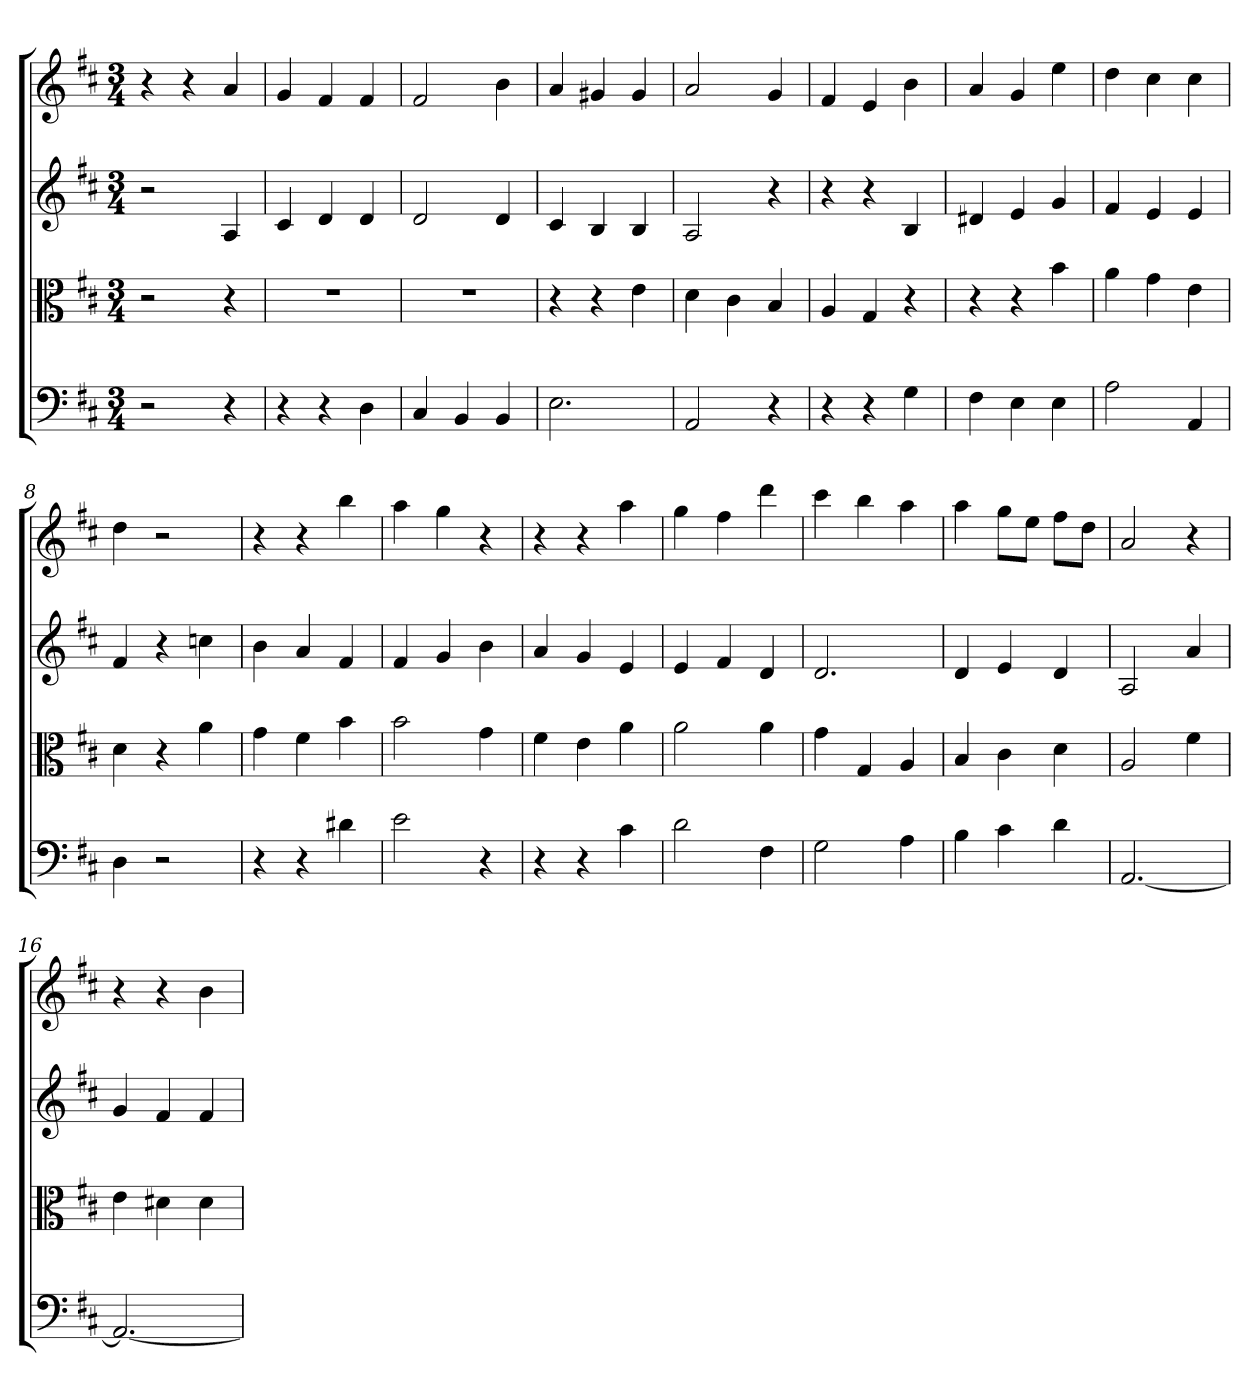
**kern	**kern	**kern	**kern
*part4	*part3	*part2	*part1
*staff4	*staff3	*staff2	*staff1
*clefF4	*clefC3	*	*
*k[f#c#]	*k[f#c#]	*k[f#c#]	*k[f#c#]
*D:	*D:	*D:	*D:
*M3/4	*M3/4	*M3/4	*M3/4
=	=	=	=
2r	2r	2r	4r
.	.	.	4r
4r	4r	4A	4a
=1	=1	=1	=1
4r	2.r	4c#	4g
4r	.	4d	4f#
4D	.	4d	4f#
=2	=2	=2	=2
4C#	2.r	2d	2f#
4BB	.	.	.
4BB	.	4d	4b
=3	=3	=3	=3
2.E	4r	4c#	4a
.	4r	4B	4g#X
.	4e	4B	4g#
=4	=4	=4	=4
2AA	4d	2A	2a
.	4c#	.	.
4r	4B	4r	4g
=5	=5	=5	=5
4r	4A	4r	4f#
4r	4G	4r	4e
4G	4r	4B	4b
=6	=6	=6	=6
4F#	4r	4d#X	4a
4E	4r	4e	4g
4E	4b	4g	4ee
=7	=7	=7	=7
2A	4a	4f#	4dd
.	4g	4e	4cc#
4AA	4e	4e	4cc#
=8	=8	=8	=8
4D	4d	4f#	4dd
2r	4r	4r	2r
.	4a	4ccn	.
=9	=9	=9	=9
4r	4g	4b	4r
4r	4f#	4a	4r
4d#X	4b	4f#	4bb
=10	=10	=10	=10
2e	2b	4f#	4aa
.	.	4g	4gg
4r	4g	4b	4r
=11	=11	=11	=11
4r	4f#	4a	4r
4r	4e	4g	4r
4c#	4a	4e	4aa
=12	=12	=12	=12
2d	2a	4e	4gg
.	.	4f#	4ff#
4F#	4a	4d	4ddd
=13	=13	=13	=13
2G	4g	2.d	4ccc#
.	4G	.	4bb
4A	4A	.	4aa
=14	=14	=14	=14
4B	4B	4d	4aa
4c#	4c#	4e	8ggL
.	.	.	8eeJ
4d	4d	4d	8ff#L
.	.	.	8ddJ
=15	=15	=15	=15
[2.AA	2A	2A	2a
.	4f#	4a	4r
=16	=16	=16	=16
2.AA_	4e	4g	4r
.	4d#X	4f#	4r
.	4d#	4f#	4b
=	=	=	=
*-	*-	*-	*-
